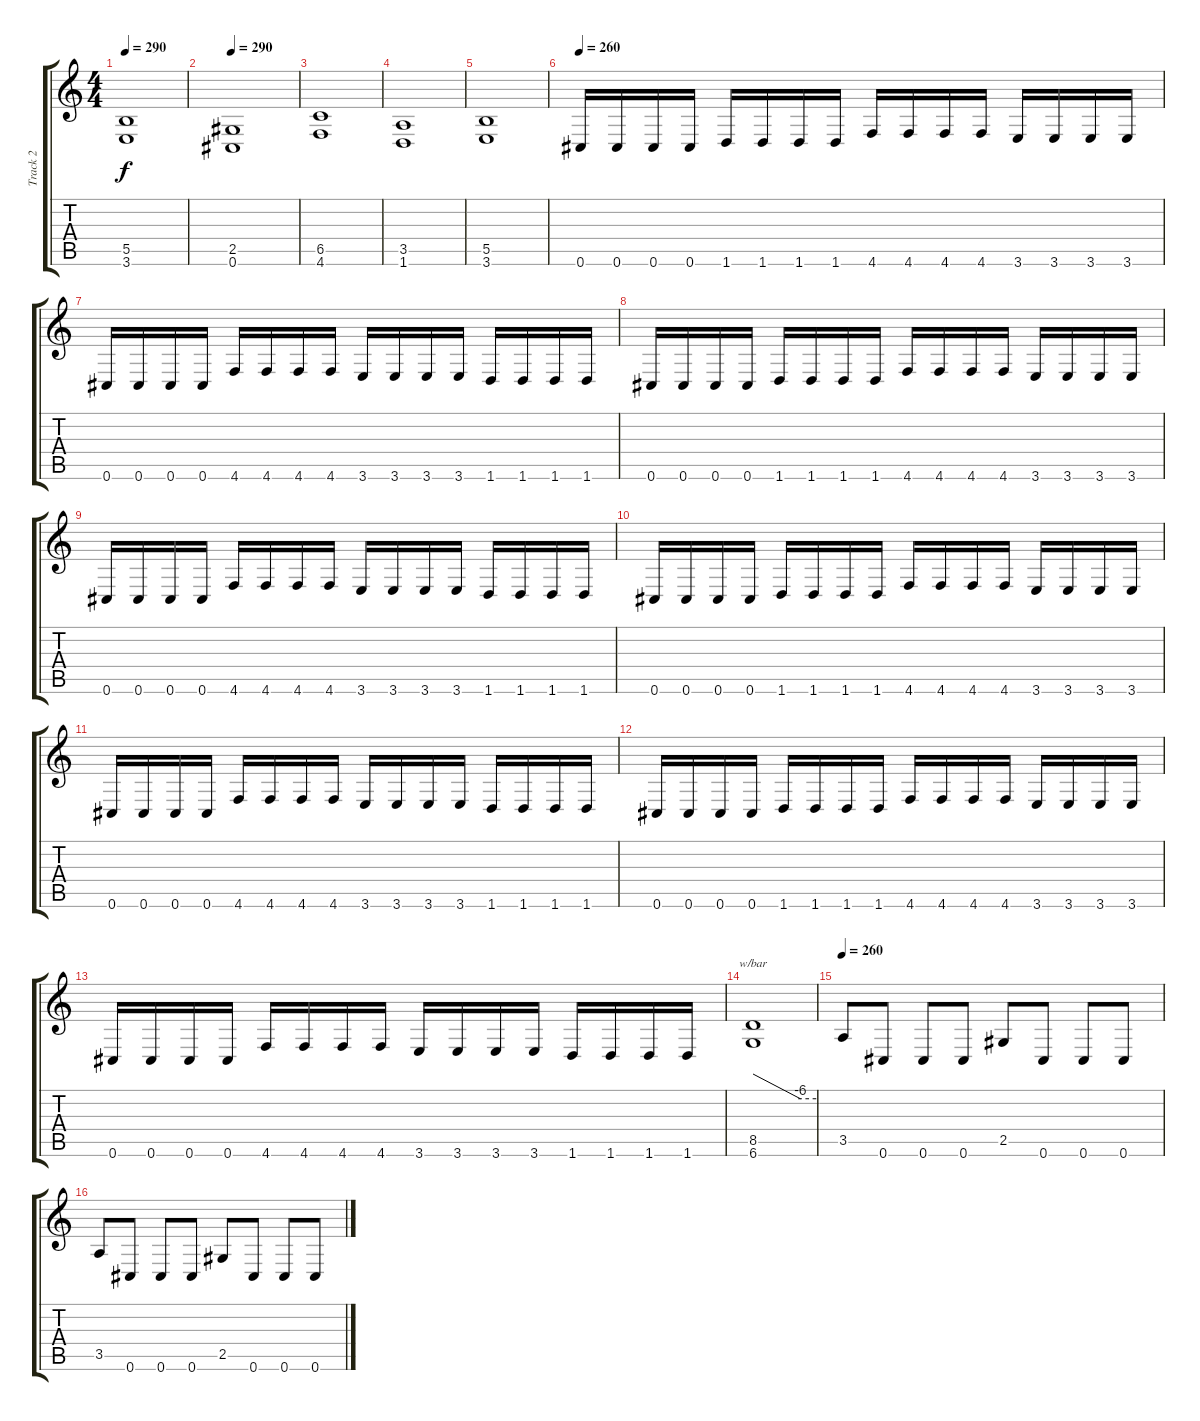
\track ("Track 2" "Track 2") {instrument overdrivenguitar}
\staff {score tabs}
\tuning (Db4 Ab3 E3 B2 Gb2 Db2) {hide}
\ts (4 4)
\tempo 290
\clef g2
\ks c
(5.5 3.6).1{dy f} |
\tempo 290
(2.5 0.6).1 |
(6.5 4.6).1 |
(3.5 1.6).1 |
(5.5 3.6).1 |
\tempo 260
0.6.16 0.6.16 0.6.16 0.6.16 1.6.16 1.6.16 1.6.16 1.6.16 4.6.16 4.6.16 4.6.16 4.6.16 3.6.16 3.6.16 3.6.16 3.6.16 |
0.6.16 0.6.16 0.6.16 0.6.16 4.6.16 4.6.16 4.6.16 4.6.16 3.6.16 3.6.16 3.6.16 3.6.16 1.6.16 1.6.16 1.6.16 1.6.16 |
0.6.16 0.6.16 0.6.16 0.6.16 1.6.16 1.6.16 1.6.16 1.6.16 4.6.16 4.6.16 4.6.16 4.6.16 3.6.16 3.6.16 3.6.16 3.6.16 |
0.6.16 0.6.16 0.6.16 0.6.16 4.6.16 4.6.16 4.6.16 4.6.16 3.6.16 3.6.16 3.6.16 3.6.16 1.6.16 1.6.16 1.6.16 1.6.16 |
0.6.16 0.6.16 0.6.16 0.6.16 1.6.16 1.6.16 1.6.16 1.6.16 4.6.16 4.6.16 4.6.16 4.6.16 3.6.16 3.6.16 3.6.16 3.6.16 |
0.6.16 0.6.16 0.6.16 0.6.16 4.6.16 4.6.16 4.6.16 4.6.16 3.6.16 3.6.16 3.6.16 3.6.16 1.6.16 1.6.16 1.6.16 1.6.16 |
0.6.16 0.6.16 0.6.16 0.6.16 1.6.16 1.6.16 1.6.16 1.6.16 4.6.16 4.6.16 4.6.16 4.6.16 3.6.16 3.6.16 3.6.16 3.6.16 |
0.6.16 0.6.16 0.6.16 0.6.16 4.6.16 4.6.16 4.6.16 4.6.16 3.6.16 3.6.16 3.6.16 3.6.16 1.6.16 1.6.16 1.6.16 1.6.16 |
(8.5 6.6).1{tbe (custom default 0 0 45 -24 60 -24)} |
\tempo 260
3.5.8 0.6.8 0.6.8 0.6.8 2.5.8 0.6.8 0.6.8 0.6.8 |
3.5.8 0.6.8 0.6.8 0.6.8 2.5.8 0.6.8 0.6.8 0.6.8
